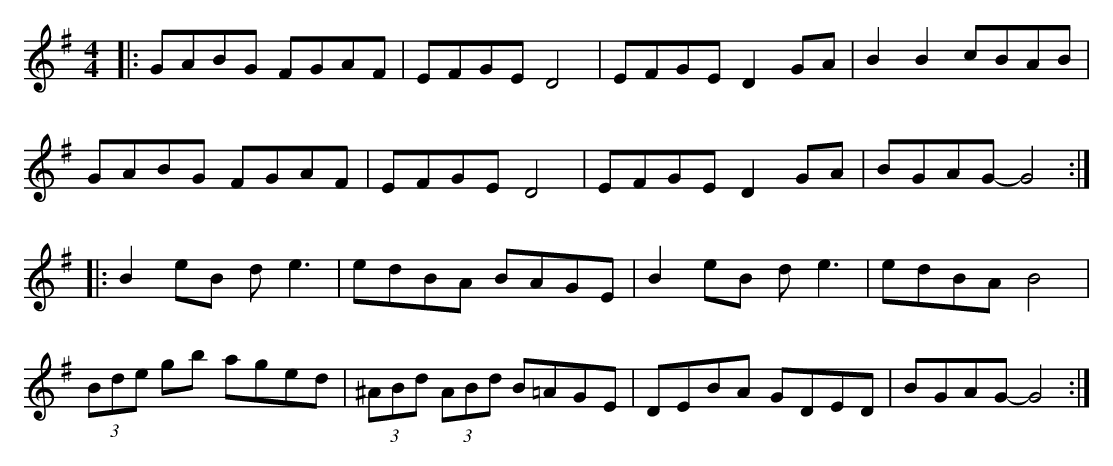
X:1
M:4/4
K:G
|:GABG FGAF|EFGE D4|EFGE D2GA|B2B2 cBAB|
GABG FGAF|EFGE D4|EFGE D2GA|BGAG- G4:|
|:B2eB de3|edBA BAGE|B2eB de3|edBA B4|
(3Bde gb aged|(3^ABd (3ABd B=AGE|DEBA GDED|BGAG- G4:|
